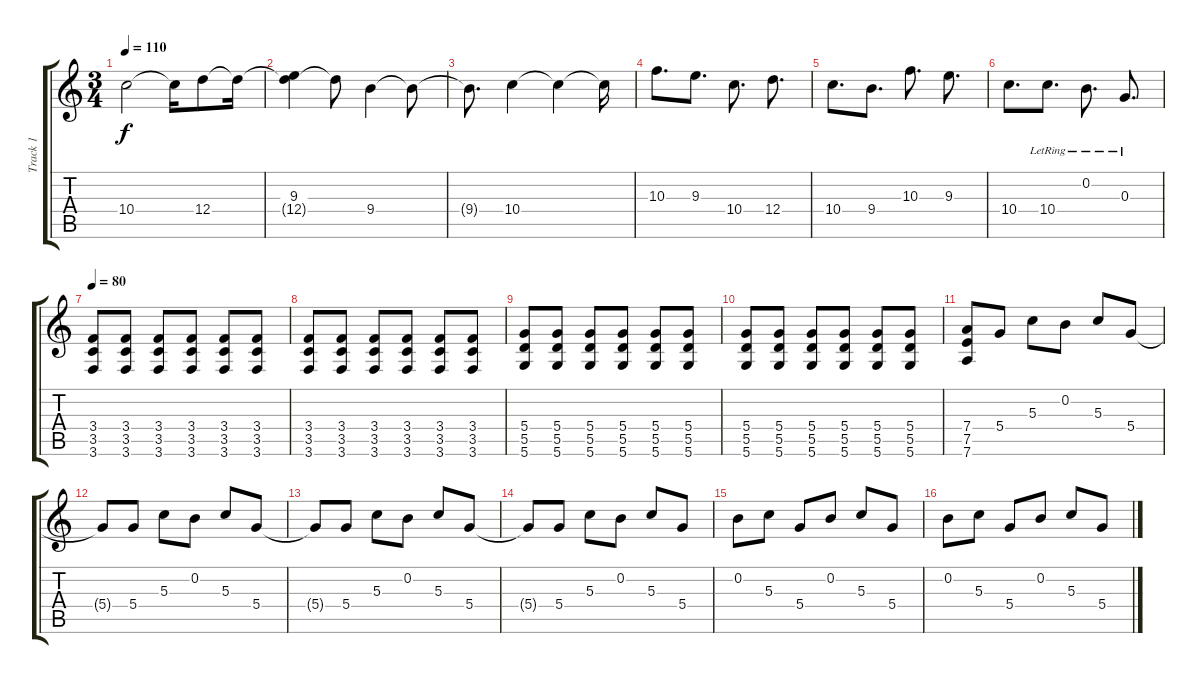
\track ("Track 1" "Track 1") {instrument electricguitarclean}
\staff {score tabs}
\tuning (E4 B3 G3 D3 A2 D2) {hide}
\ts (3 4)
\tempo 110
\clef g2
\ks c
10.4.2{dy f} 10.4{t}.16 12.4.8 12.4{t}.16 |
(9.3{t} 12.4{t}).4 12.4{t}.8 9.4.4 9.4{t}.8 |
9.4{t}.8{d} 10.4.4 10.4{t}.4 10.4{t}.16 |
10.3.8{d} 9.3.8{d} 10.4.8{d} 12.4.8{d} |
10.4.8{d} 9.4.8{d} 10.3.8{d} 9.3.8{d} |
10.4.8{d} 10.4{lr}.8{d instrument distortionguitar} 0.2{lr}.8{d} 0.3{lr}.8{d} |
\tempo 80
(3.4 3.5 3.6).8 (3.4 3.5 3.6).8 (3.4 3.5 3.6).8 (3.4 3.5 3.6).8 (3.4 3.5 3.6).8 (3.4 3.5 3.6).8 |
(3.4 3.5 3.6).8 (3.4 3.5 3.6).8 (3.4 3.5 3.6).8 (3.4 3.5 3.6).8 (3.4 3.5 3.6).8 (3.4 3.5 3.6).8 |
(5.4 5.5 5.6).8 (5.4 5.5 5.6).8 (5.4 5.5 5.6).8 (5.4 5.5 5.6).8 (5.4 5.5 5.6).8 (5.4 5.5 5.6).8 |
(5.4 5.5 5.6).8 (5.4 5.5 5.6).8 (5.4 5.5 5.6).8 (5.4 5.5 5.6).8 (5.4 5.5 5.6).8 (5.4 5.5 5.6).8 |
(7.4 7.5 7.6).8 5.4.8 5.3.8 0.2.8 5.3.8 5.4.8 |
5.4{t}.8 5.4.8 5.3.8 0.2.8 5.3.8 5.4.8 |
5.4{t}.8 5.4.8 5.3.8 0.2.8 5.3.8 5.4.8 |
5.4{t}.8 5.4.8 5.3.8 0.2.8 5.3.8 5.4.8 |
0.2.8{instrument electricguitarclean} 5.3.8 5.4.8 0.2.8 5.3.8 5.4.8 |
0.2.8 5.3.8 5.4.8 0.2.8 5.3.8 5.4.8
